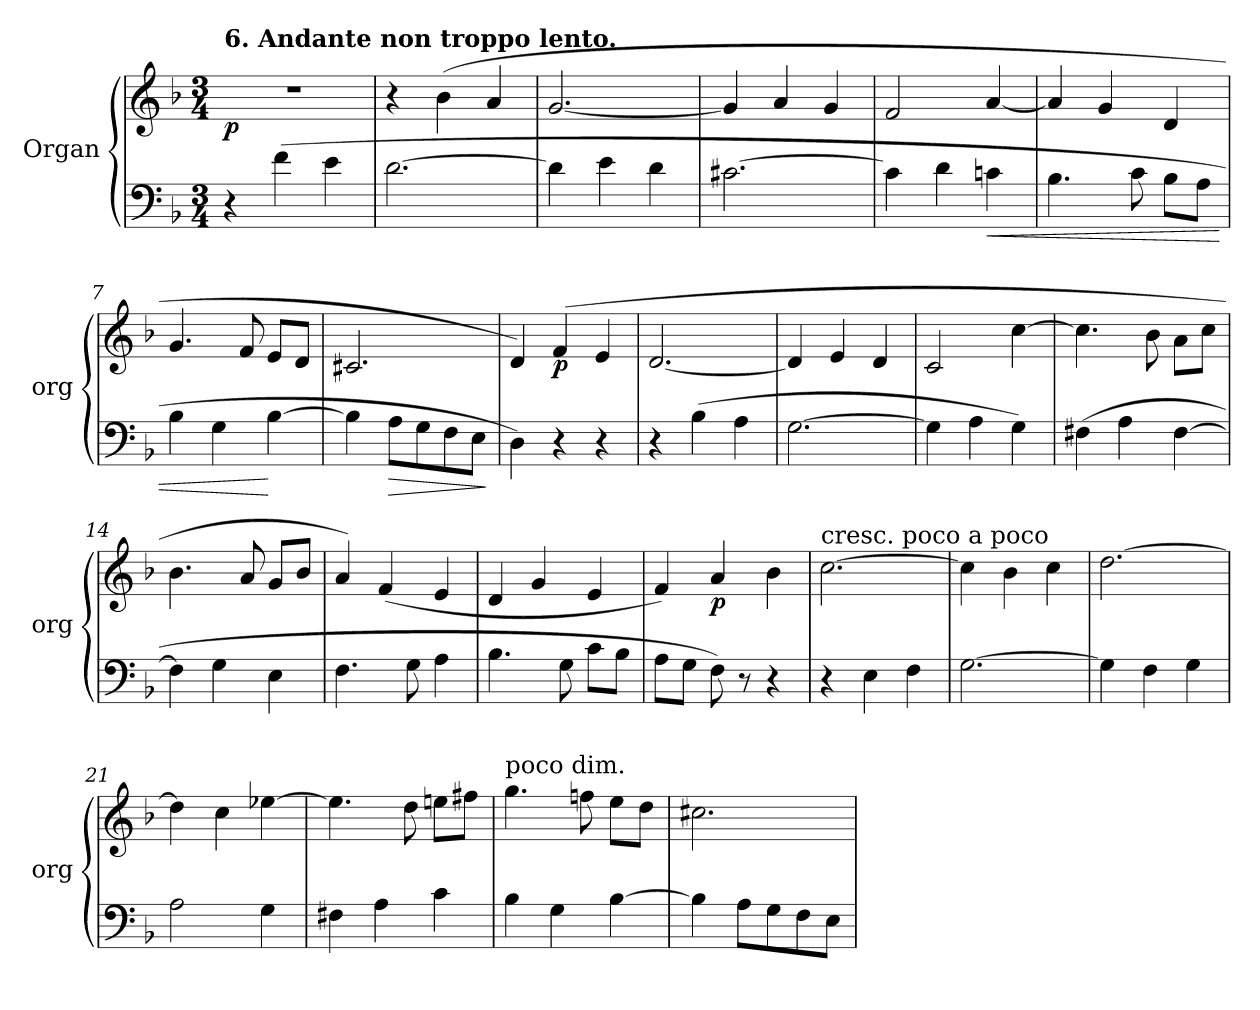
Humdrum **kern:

**kern	**dynam	**kern	**dynam
*part2	*part2	*part1	*part1
*staff2	*staff2	*staff1	*staff1
*I"Organ	*	*I"Organ	*
*I'org	*	*I'org	*
*clefF4	*	*clefG2	*
*k[b-]	*	*k[b-]	*
*d:	*	*d:	*
*M3/4	*	*M3/4	*
=1	=1	=1	=1
!	!	!LO:TX:a:B:t=6. Andante non troppo lento.	!
4r	.	2.r	p
(4f\	.	.	.
4e\	.	.	.
=2	=2	=2	=2
[2.d\	.	4r	.
.	.	(4b-\	.
.	.	4a/	.
=3	=3	=3	=3
4d\]	.	[2.g/	.
4e\	.	.	.
4d\	.	.	.
=4	=4	=4	=4
[2.c#X\	.	4g/]	.
.	.	4a/	.
.	.	4g/	.
=5	=5	=5	=5
4c#\]	.	2f/	.
4d\	.	.	.
!	!LO:HP:b	!	!
4cn\	<	[4a/	.
=6	=6	=6	=6
4.B-\	.	4a/]	.
.	.	4g/	.
8c\	.	.	.
8B-\L	.	4d/	.
8A\J	.	.	.
=7	=7	=7	=7
4B-\	.	4.g/	.
4G\	.	.	.
.	.	8f/	.
[4B-\	[	8e/L	.
.	.	8d/J	.
=8	=8	=8	=8
4B-\]	.	2.c#X/	.
!	!LO:HP:b	!	!
8A\L	>	.	.
8G\	.	.	.
8F\	.	.	.
8E\J	.	.	.
.	]	.	.
=9	=9	=9	=9
4D\)	.	4d/)	.
4r	.	(4f/	p
4r	.	4e/	.
=10	=10	=10	=10
4r	.	[2.d/	.
(4B-\	.	.	.
4A\	.	.	.
=11	=11	=11	=11
[2.G\	.	4d/]	.
.	.	4e/	.
.	.	4d/	.
=12	=12	=12	=12
4G\]	.	2c/	.
4A\	.	.	.
4G\)	.	[4cc\	.
=13	=13	=13	=13
(4F#X\	.	4.cc\]	.
4A\	.	.	.
.	.	8b-\	.
[4F#\	.	8a\L	.
.	.	8cc\J	.
=14	=14	=14	=14
4F#\]	.	4.b-\	.
4G\	.	.	.
.	.	8a/	.
4E\	.	8g/L	.
.	.	8b-/J	.
=15	=15	=15	=15
4.F\	.	4a/)	.
.	.	(>4f/	.
8G\	.	.	.
4A\	.	4e/	.
=16	=16	=16	=16
4.B-\	.	4d/	.
.	.	4g/	.
8G\	.	.	.
8c\L	.	4e/	.
8B-\J	.	.	.
=17	=17	=17	=17
8A\L	.	4f/)	.
8G\J	.	.	.
8F\)	.	4a/	p
8r	.	.	.
4r	.	4b-\	.
=18	=18	=18	=18
!	!	!LO:TX:t=cresc. poco a poco	!
4r	.	[2.cc\	.
4E\	.	.	.
4F\	.	.	.
=19	=19	=19	=19
[2.G\	.	4cc\]	.
.	.	4b-\	.
.	.	4cc\	.
=20	=20	=20	=20
4G\]	.	[2.dd\	.
4F\	.	.	.
4G\	.	.	.
=21	=21	=21	=21
2A\	.	4dd\]	.
.	.	4cc\	.
4G\	.	[4ee-X\	.
=22	=22	=22	=22
4F#X\	.	4.ee-\]	.
4A\	.	.	.
.	.	8dd\	.
4c\	.	8een\L	.
.	.	8ff#X\J	.
=23	=23	=23	=23
!	!	!LO:TX:t=poco dim.	!
4B-\	.	4.gg\	.
4G\	.	.	.
.	.	8ffn\	.
[4B-\	.	8ee\L	.
.	.	8dd\J	.
=24	=24	=24	=24
4B-\]	.	2.cc#X\	.
8A\L	.	.	.
8G\	.	.	.
8F\	.	.	.
8E\J	.	.	.
=	=	=	=
*-	*-	*-	*-
